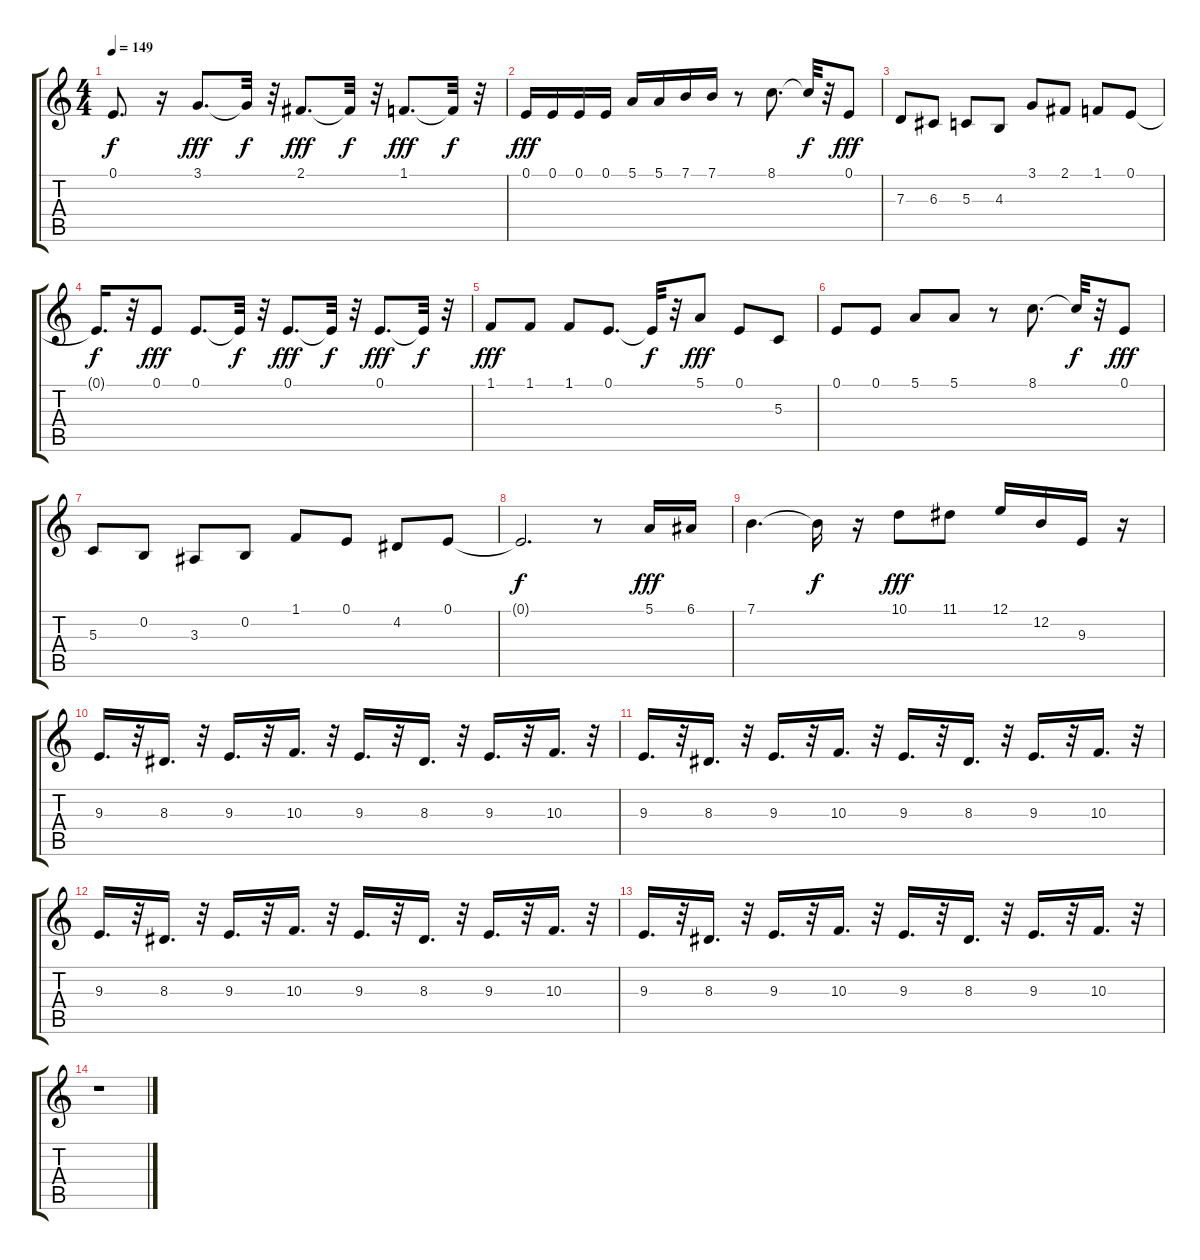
\track "" {instrument lead1square}
\staff {score tabs}
\tuning (E4 B3 G3 D3 A2 E2) {hide}
\ts (4 4)
\tempo 149
\clef g2
\ks c
0.1{t}.8{d dy f} r.16 3.1.8{d dy fff} 3.1{t}.32{dy f} r.32 2.1.8{d dy fff} 2.1{t}.32{dy f} r.32 1.1.8{d dy fff} 1.1{t}.32{dy f} r.32 |
0.1.16{dy fff} 0.1.16 0.1.16 0.1.16 5.1.16 5.1.16 7.1.16 7.1.16 r.8 8.1.8{d} 8.1{t}.32{dy f} r.32 0.1.8{dy fff} |
7.3.8 6.3.8 5.3.8 4.3.8 3.1.8 2.1.8 1.1.8 0.1.8 |
0.1{t}.16{d dy f} r.32 0.1.8{dy fff} 0.1.8{d} 0.1{t}.32{dy f} r.32 0.1.8{d dy fff} 0.1{t}.32{dy f} r.32 0.1.8{d dy fff} 0.1{t}.32{dy f} r.32 |
1.1.8{dy fff} 1.1.8 1.1.8 0.1.8{d} 0.1{t}.32{dy f} r.32 5.1.8{dy fff} 0.1.8 5.3.8 |
0.1.8 0.1.8 5.1.8 5.1.8 r.8 8.1.8{d} 8.1{t}.32{dy f} r.32 0.1.8{dy fff} |
5.3.8 0.2.8 3.3.8 0.2.8 1.1.8 0.1.8 4.2.8 0.1.8 |
0.1{t}.2{d dy f} r.8 5.1.16{dy fff} 6.1.16 |
7.1.4{d} 7.1{t}.16{dy f} r.16 10.1.8{dy fff} 11.1.8 12.1.16 12.2.16 9.3.16 r.16 |
9.3.16{d} r.32 8.3.16{d} r.32 9.3.16{d} r.32 10.3.16{d} r.32 9.3.16{d} r.32 8.3.16{d} r.32 9.3.16{d} r.32 10.3.16{d} r.32 |
9.3.16{d} r.32 8.3.16{d} r.32 9.3.16{d} r.32 10.3.16{d} r.32 9.3.16{d} r.32 8.3.16{d} r.32 9.3.16{d} r.32 10.3.16{d} r.32 |
9.3.16{d} r.32 8.3.16{d} r.32 9.3.16{d} r.32 10.3.16{d} r.32 9.3.16{d} r.32 8.3.16{d} r.32 9.3.16{d} r.32 10.3.16{d} r.32 |
9.3.16{d} r.32 8.3.16{d} r.32 9.3.16{d} r.32 10.3.16{d} r.32 9.3.16{d} r.32 8.3.16{d} r.32 9.3.16{d} r.32 10.3.16{d} r.32 |
r.1
